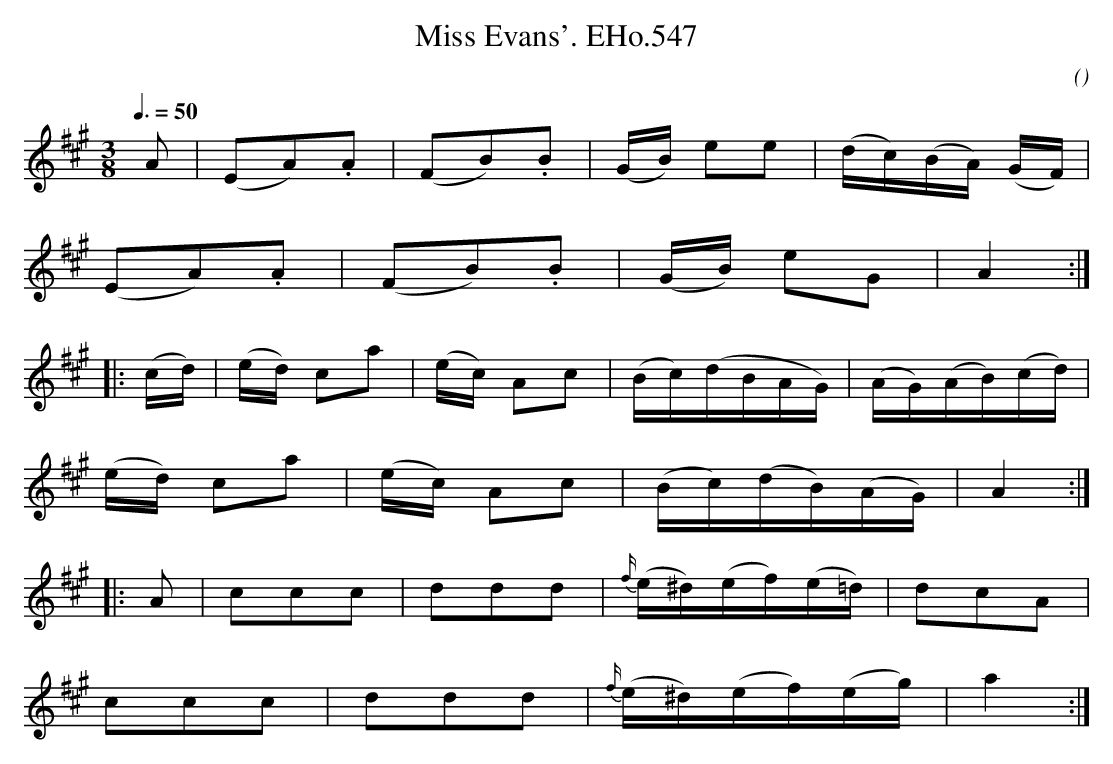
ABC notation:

X:1
T:Miss Evans'. EHo.547
M:3/8
L:1/8
Q:3/8=50
C:
O:
K:A
yA | (EA).A | (FB).B | (G/B/) ee | (d/c/)(B/A/) (G/F/) |
(EA).A | (FB).B | (G/B/) eG | A2 :|
|: (c/d/) | (e/d/) ca | (e/c/) Ac | (B/c/)(d/B/A/G/) | (A/G/)(A/B/)(c/d/) |
(e/d/) ca | (e/c/) Ac | (B/c/)(d/B/)(A/G/) | A2 :|
|: A | ccc | ddd | {f/}(e/^d/)(e/f/)(e/=d/) | dcA |
ccc | ddd | {f/}(e/^d/)(e/f/)(e/g/) | a2 :|
